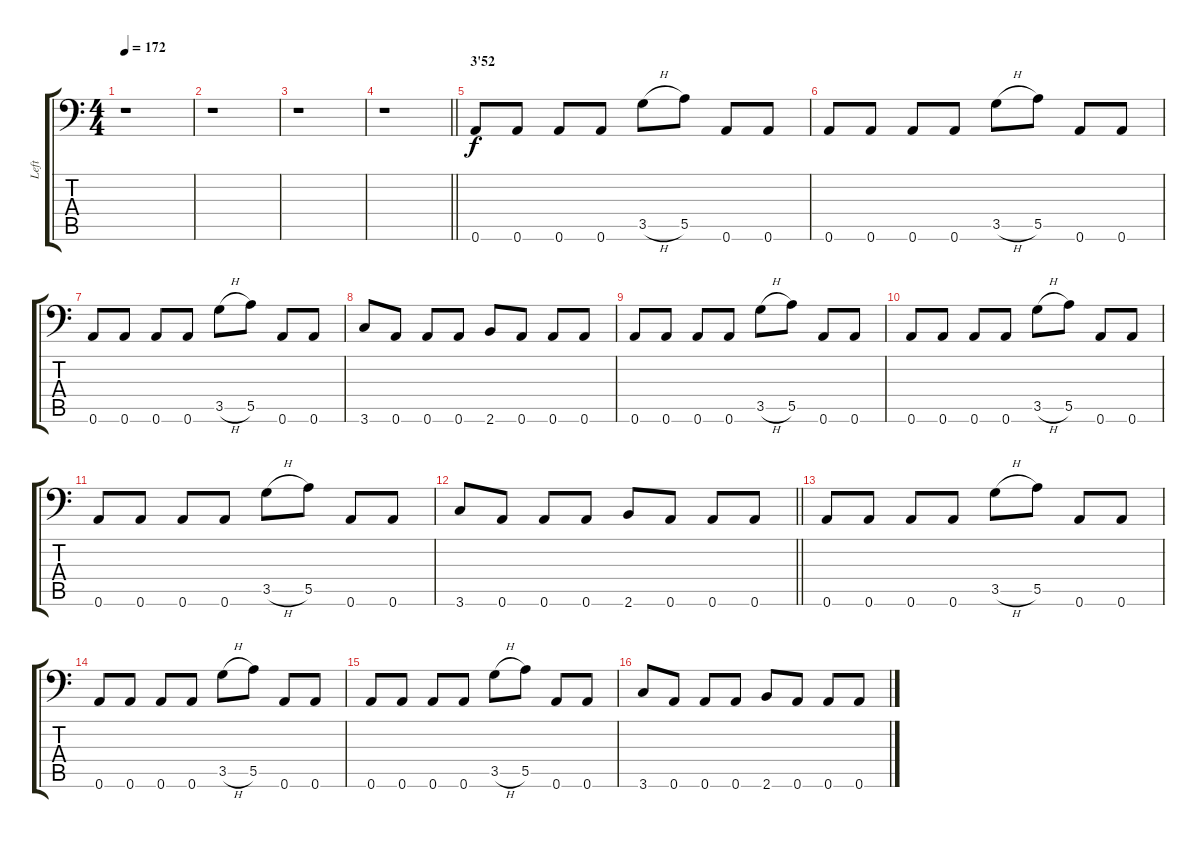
\track ("Left" "Left") {instrument distortionguitar}
\staff {score tabs}
\tuning (B3 Gb3 D3 A2 E2 A1) {hide}
\ts (4 4)
\tempo 172
\clef f4
\ks c
r.1{dy f} |
r.1 |
r.1 |
\barLineRight lightlight
r.1 |
\section ("" "3'52")
0.6.8 0.6.8 0.6.8 0.6.8 3.5{h}.8 5.5.8 0.6.8 0.6.8 |
0.6.8 0.6.8 0.6.8 0.6.8 3.5{h}.8 5.5.8 0.6.8 0.6.8 |
0.6.8 0.6.8 0.6.8 0.6.8 3.5{h}.8 5.5.8 0.6.8 0.6.8 |
3.6.8 0.6.8 0.6.8 0.6.8 2.6.8 0.6.8 0.6.8 0.6.8 |
0.6.8 0.6.8 0.6.8 0.6.8 3.5{h}.8 5.5.8 0.6.8 0.6.8 |
0.6.8 0.6.8 0.6.8 0.6.8 3.5{h}.8 5.5.8 0.6.8 0.6.8 |
0.6.8 0.6.8 0.6.8 0.6.8 3.5{h}.8 5.5.8 0.6.8 0.6.8 |
\barLineRight lightlight
3.6.8 0.6.8 0.6.8 0.6.8 2.6.8 0.6.8 0.6.8 0.6.8 |
0.6.8 0.6.8 0.6.8 0.6.8 3.5{h}.8 5.5.8 0.6.8 0.6.8 |
0.6.8 0.6.8 0.6.8 0.6.8 3.5{h}.8 5.5.8 0.6.8 0.6.8 |
0.6.8 0.6.8 0.6.8 0.6.8 3.5{h}.8 5.5.8 0.6.8 0.6.8 |
3.6.8 0.6.8 0.6.8 0.6.8 2.6.8 0.6.8 0.6.8 0.6.8
